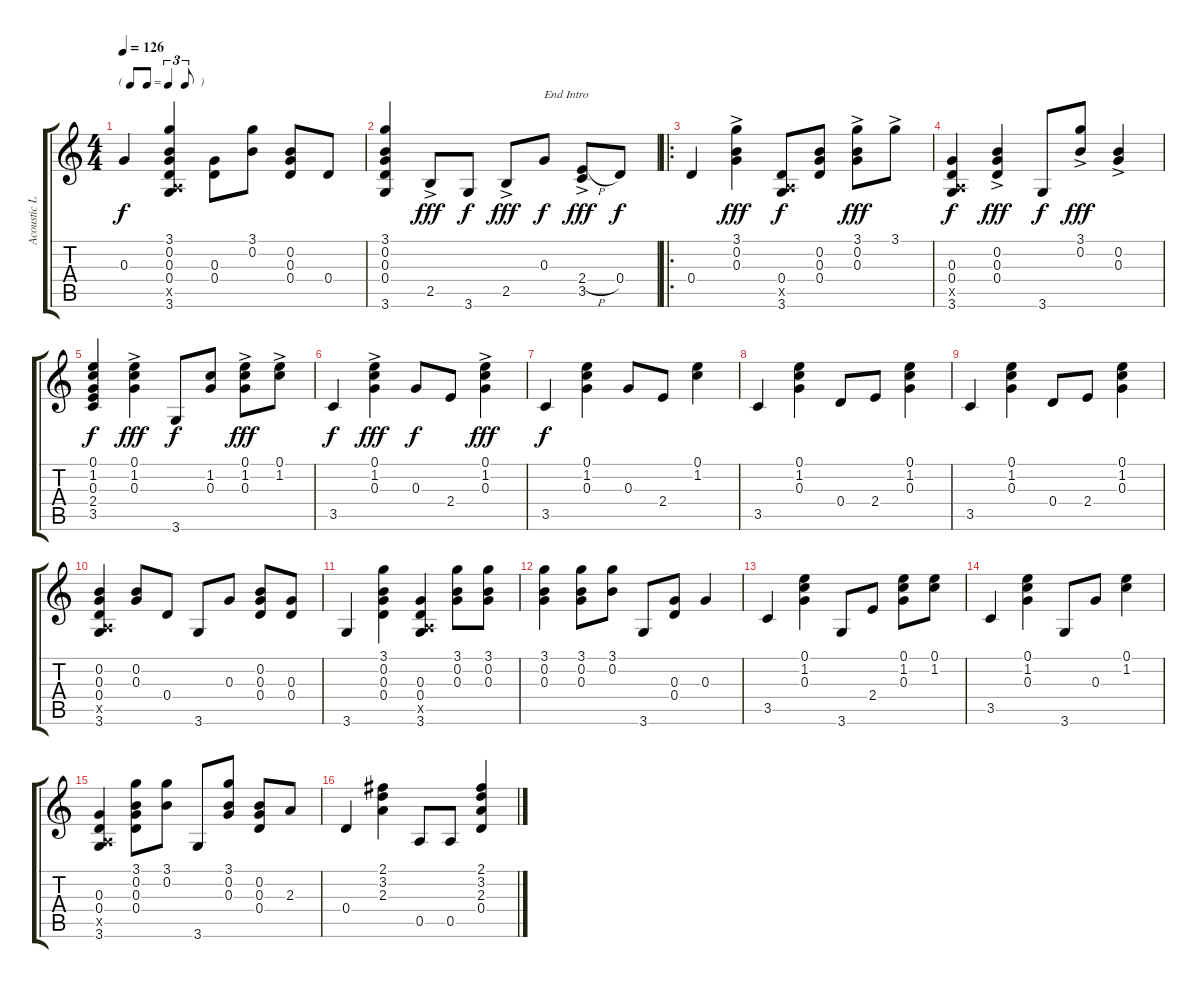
\track ("Acoustic Lead" "Acoustic L") {instrument acousticguitarsteel}
\staff {score tabs}
\tuning (E4 B3 G3 D3 A2 E2) {hide}
\ts (4 4)
\tf triplet8th
\tempo 126
\clef g2
\ks c
0.3{t}.4{dy f} (3.1 0.2 0.3 0.4 0.5{x} 3.6).4 (0.3 0.4).8 (3.1 0.2).8 (0.2 0.3 0.4).8 0.4.8 |
(3.1 0.2 0.3 0.4 3.6).4 2.5{ac}.8{dy fff} 3.6.8{dy f} 2.5{ac}.8{dy fff} 0.3.8{txt "End Intro" dy f} (2.4{h ac} 3.5{ac}).8{dy fff} 0.4.8{dy f} |
\ro
0.4.4 (3.1{ac} 0.2{ac} 0.3{ac}).4{dy fff} (0.4 0.5{x} 3.6).8{dy f} (0.2 0.3 0.4).8 (3.1{ac} 0.2{ac} 0.3{ac}).8{dy fff} 3.1{ac}.8 |
(0.3 0.4 0.5{x} 3.6).4{dy f} (0.2{ac} 0.3{ac} 0.4{ac}).4{dy fff} 3.6.8{dy f} (3.1{ac} 0.2{ac}).8{dy fff} (0.2{ac} 0.3{ac}).4 |
(0.1 1.2 0.3 2.4 3.5).4{dy f} (0.1{ac} 1.2{ac} 0.3{ac}).4{dy fff} 3.6.8{dy f} (1.2 0.3).8 (0.1{ac} 1.2{ac} 0.3{ac}).8{dy fff} (0.1{ac} 1.2{ac}).8 |
3.5.4{dy f} (0.1{ac} 1.2{ac} 0.3{ac}).4{dy fff} 0.3.8{dy f} 2.4.8 (0.1{ac} 1.2{ac} 0.3{ac}).4{dy fff} |
3.5.4{dy f} (0.1 1.2 0.3).4 0.3.8 2.4.8 (0.1 1.2).4 |
3.5.4 (0.1 1.2 0.3).4 0.4.8 2.4.8 (0.1 1.2 0.3).4 |
3.5.4 (0.1 1.2 0.3).4 0.4.8 2.4.8 (0.1 1.2 0.3).4 |
(0.2 0.3 0.4 0.5{x} 3.6).4 (0.2 0.3).8 0.4.8 3.6.8 0.3.8 (0.2 0.3 0.4).8 (0.3 0.4).8 |
3.6.4 (3.1 0.2 0.3 0.4).4 (0.3 0.4 0.5{x} 3.6).4 (3.1 0.2 0.3).8 (3.1 0.2 0.3).8 |
(3.1 0.2 0.3).4 (3.1 0.2 0.3).8 (3.1 0.2).8 3.6.8 (0.3 0.4).8 0.3.4 |
3.5.4 (0.1 1.2 0.3).4 3.6.8 2.4.8 (0.1 1.2 0.3).8 (0.1 1.2).8 |
3.5.4 (0.1 1.2 0.3).4 3.6.8 0.3.8 (0.1 1.2).4 |
(0.3 0.4 0.5{x} 3.6).4 (3.1 0.2 0.3 0.4).8 (3.1 0.2).8 3.6.8 (3.1 0.2 0.3).8 (0.2 0.3 0.4).8 2.3.8 |
0.4.4 (2.1 3.2 2.3).4 0.5.8 0.5.8 (2.1 3.2 2.3 0.4).4
